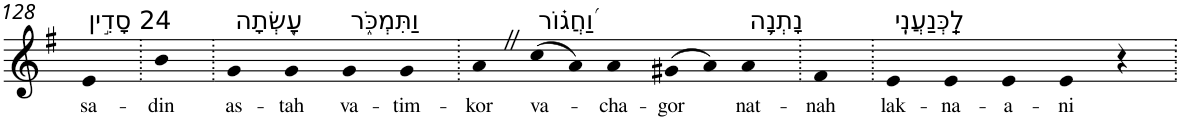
**kern	**text
*part1	*part1
*staff1	*staff1
*I"Piano	*
*I'Pno	*
!!LO:PB:g=z
*clefG2	*
*k[f#]	*
*G:	*
=128	=128
!LO:TX:a:t=24 סָדִ֣ין	!
!	!LO:LY:b
4e	sa-
=129.	=129.
!	!LO:LY:b
4b	-din
=130.	=130.
!LO:TX:a:t=עָ֭שְׂתָה	!
!	!LO:LY:b
4g	as-
!	!LO:LY:b
4g	-tah
!LO:TX:a:t=וַתִּמְכֹּ֑ר	!
!	!LO:LY:b
4g	va-
!	!LO:LY:b
4g	-tim-
=131.	=131.
!	!LO:LY:b
4aZ	-kor
!LO:TX:a:t=וַ֝חֲג֗וֹר	!
!	!LO:LY:b
(>8cc	va-
8a)	.
!	!LO:LY:b
4a	-cha-
!	!LO:LY:b
(>8g#X	-gor
8a)	.
!LO:TX:a:t=נָתְנָ֥ה	!
!	!LO:LY:b
4a	nat-
=132.	=132.
!	!LO:LY:b
4f#	-nah
=133.	=133.
!LO:TX:a:t=לַֽכְּנַעֲנִֽי	!
!	!LO:LY:b
4e	lak-
!	!LO:LY:b
4e	-na-
!	!LO:LY:b
4e	-a-
!	!LO:LY:b
4e	-ni
4r	.
=.	=.
*-	*-
